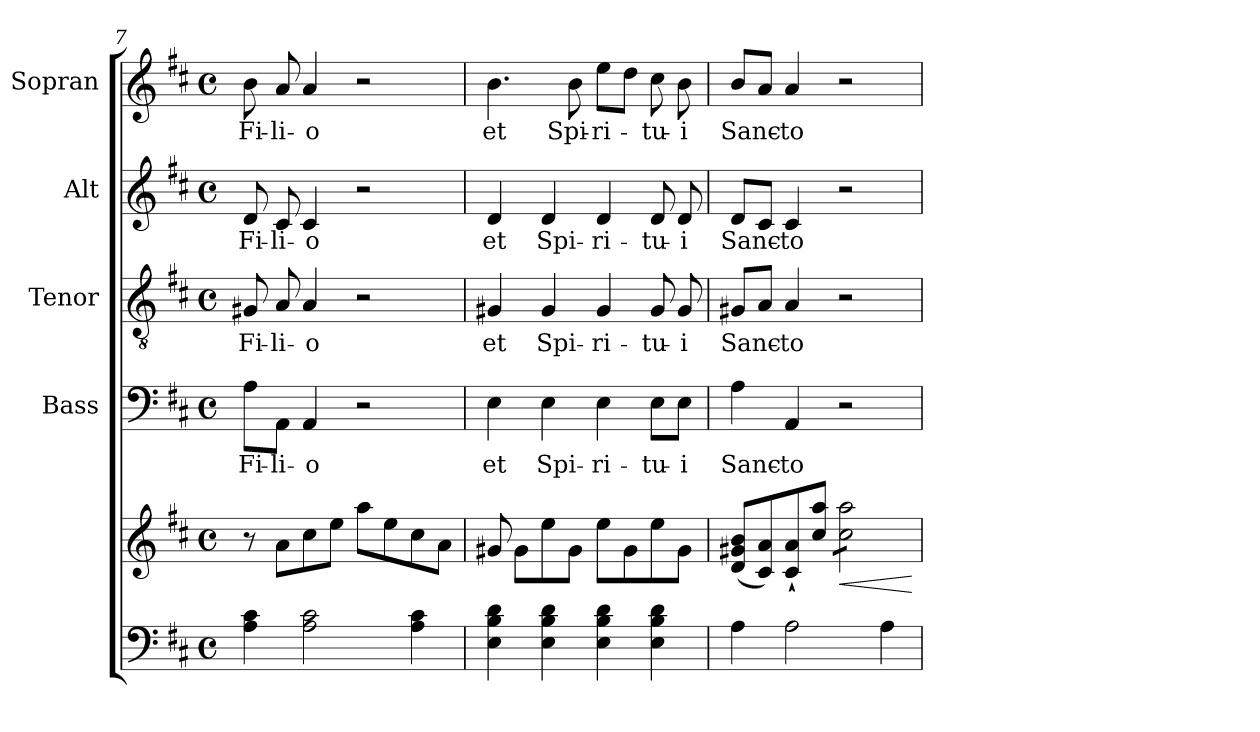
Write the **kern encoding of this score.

**kern	**kern	**dynam	**kern	**text	**kern	**text	**kern	**text	**kern	**text
*part5	*part5	*part5	*part4	*part4	*part3	*part3	*part2	*part2	*part1	*part1
*staff6	*staff5	*staff5/6	*staff4	*staff4	*staff3	*staff3	*staff2	*staff2	*staff1	*staff1
*	*	*	*I"Bass	*	*I"Tenor	*	*I"Alt	*	*I"Sopran	*
*	*	*	*I'B.	*	*I'T.	*	*I'A.	*	*I'S.	*
*clefF4	*clefG2	*	*clefF4	*	*clefGv2	*	*clefG2	*	*clefG2	*
*k[f#c#]	*k[f#c#]	*	*k[f#c#]	*	*k[f#c#]	*	*k[f#c#]	*	*k[f#c#]	*
*D:	*D:	*	*D:	*	*D:	*	*D:	*	*D:	*
*M4/4	*M4/4	*	*M4/4	*	*M4/4	*	*M4/4	*	*M4/4	*
*met(c)	*met(c)	*	*met(c)	*	*met(c)	*	*met(c)	*	*met(c)	*
=7	=7	=7	=7	=7	=7	=7	=7	=7	=7	=7
!	!	!	!	!LO:LY:b	!	!LO:LY:b	!	!LO:LY:b	!	!LO:LY:b
4A\ 4c#\	8r	.	8A\L	Fi-	8G#X/	Fi-	8d/	Fi-	8b\	Fi-
!	!	!	!	!LO:LY:b	!	!LO:LY:b	!	!LO:LY:b	!	!LO:LY:b
.	8a\L	.	8AA\J	-li-	8A/	-li-	8c#/	-li-	8a/	-li-
!	!	!	!	!LO:LY:b	!	!LO:LY:b	!	!LO:LY:b	!	!LO:LY:b
2A\ 2c#\	8cc#\	.	4AA/	-o	4A/	-o	4c#/	-o	4a/	-o
.	8ee\J	.	.	.	.	.	.	.	.	.
.	8aa\L	.	2r	.	2r	.	2r	.	2r	.
.	8ee\	.	.	.	.	.	.	.	.	.
4A\ 4c#\	8cc#\	.	.	.	.	.	.	.	.	.
.	8a\J	.	.	.	.	.	.	.	.	.
=8	=8	=8	=8	=8	=8	=8	=8	=8	=8	=8
!	!	!	!	!LO:LY:b	!	!LO:LY:b	!	!LO:LY:b	!	!LO:LY:b
4E\ 4B\ 4d\	8g#X/	.	4E\	et	4G#X/	et	4d/	et	4.b\	et
.	8g#\L	.	.	.	.	.	.	.	.	.
!	!	!	!	!LO:LY:b	!	!LO:LY:b	!	!LO:LY:b	!	!
4E\ 4B\ 4d\	8ee\	.	4E\	Spi-	4G#/	Spi-	4d/	Spi-	.	.
!	!	!	!	!	!	!	!	!	!	!LO:LY:b
.	8g#\J	.	.	.	.	.	.	.	8b\	Spi-
!	!	!	!	!LO:LY:b	!	!LO:LY:b	!	!LO:LY:b	!	!LO:LY:b
4E\ 4B\ 4d\	8ee\L	.	4E\	-ri-	4G#/	-ri-	4d/	-ri-	8ee\L	-ri-
.	8g#\	.	.	.	.	.	.	.	8dd\J	.
!	!	!	!	!LO:LY:b	!	!LO:LY:b	!	!LO:LY:b	!	!LO:LY:b
4E\ 4B\ 4d\	8ee\	.	8E\L	-tu-	8G#/	-tu-	8d/	-tu-	8cc#\	-tu-
!	!	!	!	!LO:LY:b	!	!LO:LY:b	!	!LO:LY:b	!	!LO:LY:b
.	8g#\J	.	8E\J	-i	8G#/	-i	8d/	-i	8b\	-i
=9	=9	=9	=9	=9	=9	=9	=9	=9	=9	=9
!	!	!	!	!LO:LY:b	!	!LO:LY:b	!	!LO:LY:b	!	!LO:LY:b
4A\	(<8d/ 8g#X/ 8b/L	.	4A\	Sanc-	8G#X/L	Sanc-	8d/L	Sanc-	8b/L	Sanc-
.	8c#/ 8a/)	.	.	.	8A/J	.	8c#/J	.	8a/J	.
!	!	!	!	!LO:LY:b	!	!LO:LY:b	!	!LO:LY:b	!	!LO:LY:b
2A\	8c#/`< 8a/`<	.	4AA/	-to	4A/	-to	4c#/	-to	4a/	-to
.	8cc#/ 8aa/J	.	.	.	.	.	.	.	.	.
!	!	!LO:HP:b	!	!	!	!	!	!	!	!
*	*tremolo	*	*	*	*	*	*	*	*	*
.	8cc#\ 8aa\L	<	2r	.	2r	.	2r	.	2r	.
.	8cc#\ 8aa\	.	.	.	.	.	.	.	.	.
4A\	8cc#\ 8aa\	.	.	.	.	.	.	.	.	.
.	8cc#\ 8aa\J	.	.	.	.	.	.	.	.	.
*	*Xtremolo	*	*	*	*	*	*	*	*	*
.	.	[	.	.	.	.	.	.	.	.
=	=	=	=	=	=	=	=	=	=	=
*-	*-	*-	*-	*-	*-	*-	*-	*-	*-	*-
